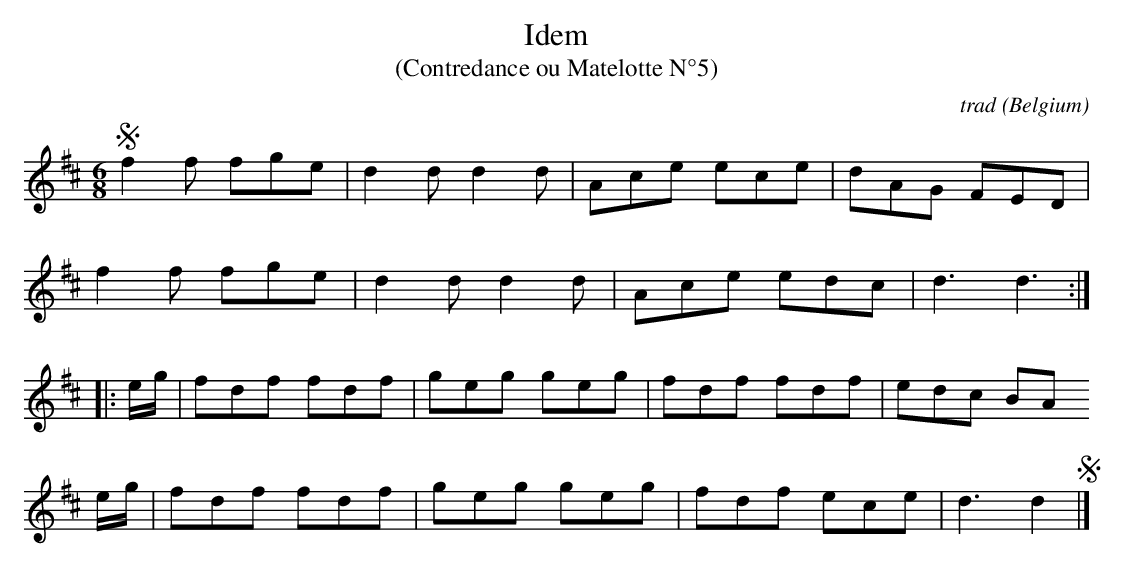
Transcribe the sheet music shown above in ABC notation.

X:1
T:Idem
T:(Contredance ou Matelotte N°5)
C:trad
O:Belgium
M:6/8
K:Dmaj
L:1/8
!segno!f2f fge|d2d d2d|Ace ece|dAG FED|
f2f fge|d2d d2d|Ace edc|d3d3:|
|:e/2g/2|fdf fdf|geg geg|fdf fdf|edc BA
e/2g/2|fdf fdf|geg geg|fdf ece|d3 d2!segno!|]
